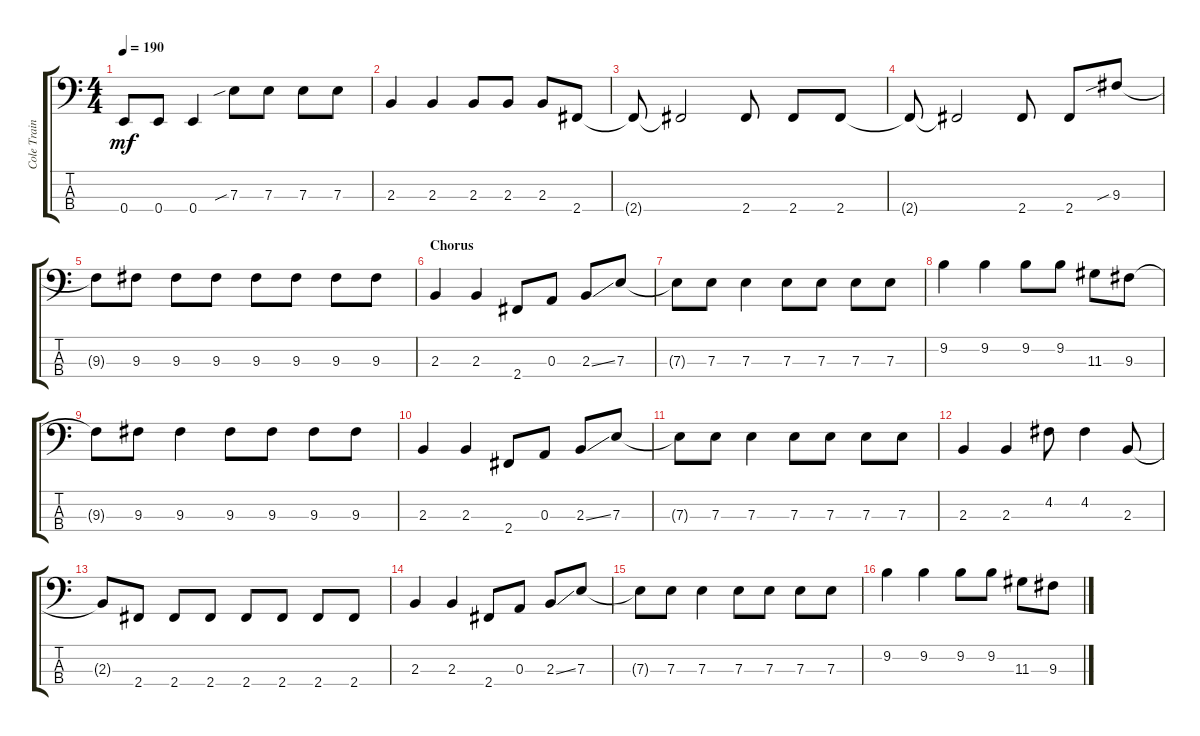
\track ("Cole Train" "Cole Train") {instrument electricbassfinger}
\staff {score tabs}
\tuning (G2 D2 A1 E1) {hide}
\ts (4 4)
\tempo 190
\clef f4
\ks c
0.4{t}.8{dy mf} 0.4.8 0.4.4 7.3{sib}.8 7.3.8 7.3.8 7.3.8 |
2.3.4 2.3.4 2.3.8 2.3.8 2.3.8 2.4.8 |
2.4{t}.8 2.4{t}.2 2.4.8 2.4.8 2.4.8 |
2.4{t}.8 2.4{t}.2 2.4.8 2.4.8 9.3{sib}.8 |
9.3{t}.8 9.3.8 9.3.8 9.3.8 9.3.8 9.3.8 9.3.8 9.3.8 |
\section ("" "Chorus")
2.3.4 2.3.4 2.4.8 0.3.8 2.3{ss}.8 7.3.8 |
7.3{t}.8 7.3.8 7.3.4 7.3.8 7.3.8 7.3.8 7.3.8 |
9.2.4 9.2.4 9.2.8 9.2.8 11.3.8 9.3.8 |
9.3{t}.8 9.3.8 9.3.4 9.3.8 9.3.8 9.3.8 9.3.8 |
2.3.4 2.3.4 2.4.8 0.3.8 2.3{ss}.8 7.3.8 |
7.3{t}.8 7.3.8 7.3.4 7.3.8 7.3.8 7.3.8 7.3.8 |
2.3.4 2.3.4 4.2.8 4.2.4 2.3.8 |
2.3{t}.8 2.4.8 2.4.8 2.4.8 2.4.8 2.4.8 2.4.8 2.4.8 |
2.3.4 2.3.4 2.4.8 0.3.8 2.3{ss}.8 7.3.8 |
7.3{t}.8 7.3.8 7.3.4 7.3.8 7.3.8 7.3.8 7.3.8 |
9.2.4 9.2.4 9.2.8 9.2.8 11.3.8 9.3.8
